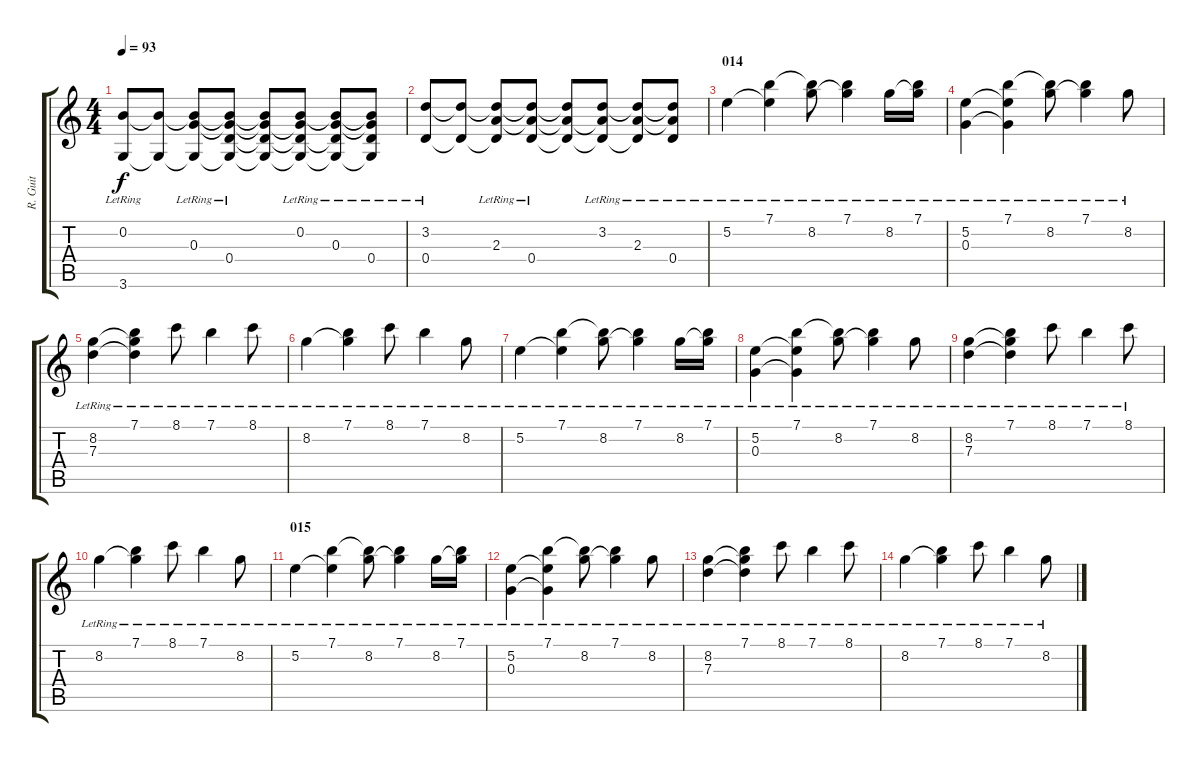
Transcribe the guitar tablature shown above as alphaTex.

\track ("R. Guit" "R. Guit") {instrument acousticguitarsteel}
\staff {score tabs}
\tuning (E4 B3 G3 D3 A2 E2) {hide}
\ts (4 4)
\tempo 93
\clef g2
\ks c
(0.2{lr} 3.6{lr}).8{dy f} (0.2{t} 3.6{t}).8 (0.2{t} 0.3{lr} 3.6{t}).8 (0.2{t} 0.3{t} 0.4{lr} 3.6{t}).8 (0.2{t} 0.3{t} 0.4{t} 3.6{t}).8 (0.2{lr} 0.3{t} 0.4{t} 3.6{t}).8 (0.2{t} 0.3{lr} 0.4{t} 3.6{t}).8 (0.2{t} 0.3{t} 0.4{lr} 3.6{t}).8 |
(3.2{lr} 0.4{lr}).8 (3.2{t} 0.4{t}).8 (3.2{t} 2.3{lr} 0.4{t}).8 (3.2{t} 2.3{t} 0.4{lr}).8 (3.2{t} 2.3{t} 0.4{t}).8 (3.2{lr} 2.3{t} 0.4{t}).8 (3.2{t} 2.3{lr} 0.4{t}).8 (3.2{t} 2.3{t} 0.4{lr}).8 |
\section ("" "014")
5.2{lr}.4{volume 11} (7.1{lr} 5.2{t}).4 (7.1{t} 8.2{lr}).8 (7.1{lr} 8.2{t}).4 8.2{lr}.16 (7.1{lr} 8.2{t}).16 |
(5.2{lr} 0.3{lr}).4{volume 11} (7.1{lr} 5.2{t} 0.3{t}).4 (7.1{t} 8.2{lr}).8 (7.1{lr} 8.2{t}).4 8.2{lr}.8 |
(8.2{lr} 7.3{lr}).4{volume 11} (7.1{lr} 8.2{t} 7.3{t}).4 8.1{lr}.8 7.1{lr}.4 8.1{lr}.8 |
8.2{lr}.4{volume 11} (7.1{lr} 8.2{t}).4 8.1{lr}.8 7.1{lr}.4 8.2{lr}.8 |
5.2{lr}.4{volume 11} (7.1{lr} 5.2{t}).4 (7.1{t} 8.2{lr}).8 (7.1{lr} 8.2{t}).4 8.2{lr}.16 (7.1{lr} 8.2{t}).16 |
(5.2{lr} 0.3{lr}).4{volume 11} (7.1{lr} 5.2{t} 0.3{t}).4 (7.1{t} 8.2{lr}).8 (7.1{lr} 8.2{t}).4 8.2{lr}.8 |
(8.2{lr} 7.3{lr}).4{volume 11} (7.1{lr} 8.2{t} 7.3{t}).4 8.1{lr}.8 7.1{lr}.4 8.1{lr}.8 |
8.2{lr}.4{volume 11} (7.1{lr} 8.2{t}).4 8.1{lr}.8 7.1{lr}.4 8.2{lr}.8 |
\section ("" "015")
5.2{lr}.4{volume 4} (7.1{lr} 5.2{t}).4 (7.1{t} 8.2{lr}).8 (7.1{lr} 8.2{t}).4 8.2{lr}.16 (7.1{lr} 8.2{t}).16 |
(5.2{lr} 0.3{lr}).4 (7.1{lr} 5.2{t} 0.3{t}).4 (7.1{t} 8.2{lr}).8 (7.1{lr} 8.2{t}).4 8.2{lr}.8 |
(8.2{lr} 7.3{lr}).4{volume 0} (7.1{lr} 8.2{t} 7.3{t}).4 8.1{lr}.8 7.1{lr}.4 8.1{lr}.8 |
8.2{lr}.4 (7.1{lr} 8.2{t}).4 8.1{lr}.8 7.1{lr}.4 8.2{lr}.8
